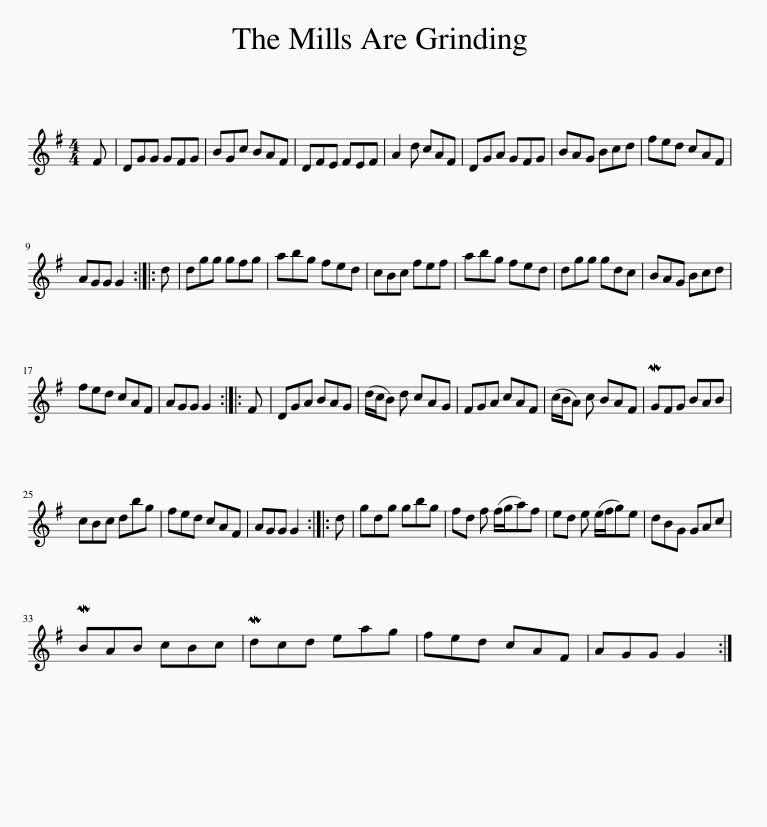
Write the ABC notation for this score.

X:1
L:1/8
M:4/4
I:linebreak $
K:G
V:1 treble
V:1
 F | DGG GFG | BGc BAF | DFE FEF | A2 d cAF | %5
 DGA GFG | BAG Bcd | fed cAF |$ AGG G2 :: d | %10
 dgg gfg | abg fed | cBc fef | abg fed | dgg gdc | %15
 BAG Bcd |$ fed cAF | AGG G2 :: F | DGA BAG | %20
 (d/c/B) d cAG | FGA cAF | (c/B/A) c BAF | MGFG BAB |$ cBc dbg | %25
 fed cAF | AGG G2 :: d | gdg gbg | fd f (f/g/a)f | %30
 ed e (e/f/g)e | dBG GAc |$ MBAB cBc | Mdcd eag | fed cAF | %35
 AGG G2 :| %36
